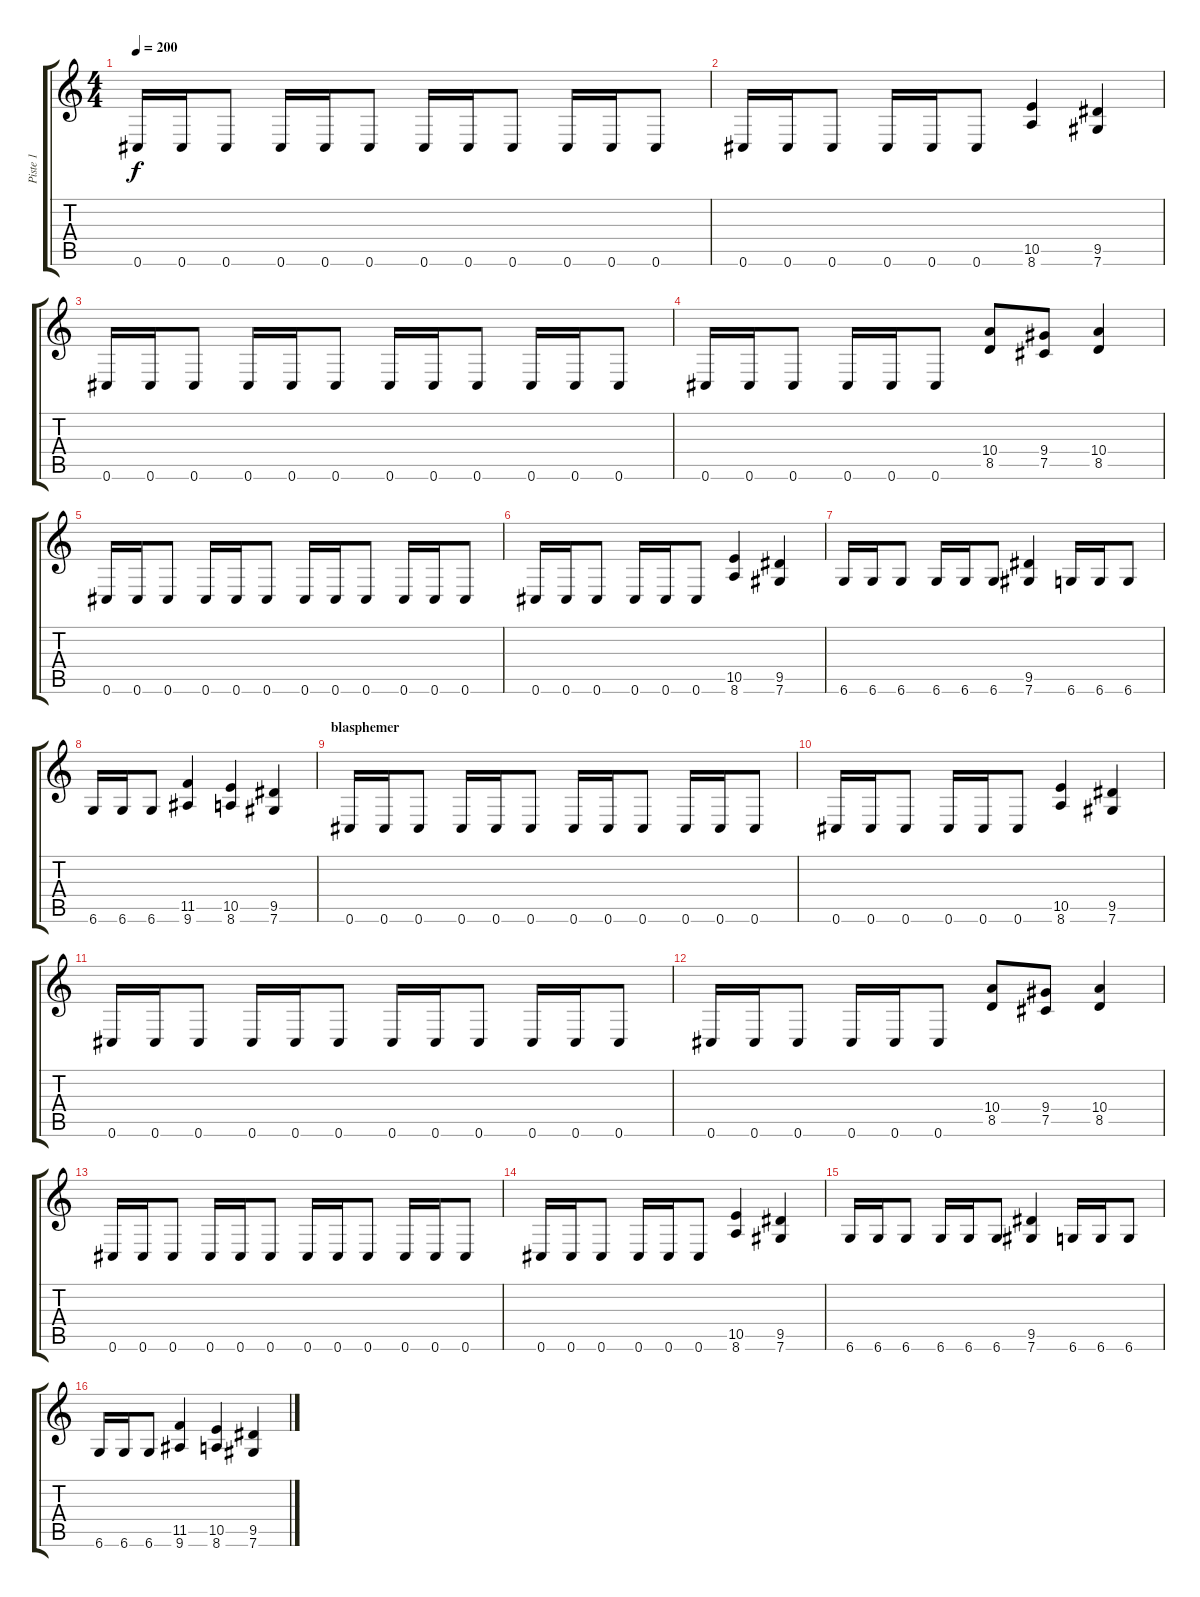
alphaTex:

\track ("Piste 1" "Piste 1") {instrument distortionguitar}
\staff {score tabs}
\tuning (Db4 Ab3 E3 B2 Gb2 Db2) {hide}
\ts (4 4)
\tempo 200
\clef g2
\ks c
0.6.16{dy f instrument distortionguitar} 0.6.16 0.6.8 0.6.16 0.6.16 0.6.8 0.6.16 0.6.16 0.6.8 0.6.16 0.6.16 0.6.8 |
0.6.16 0.6.16 0.6.8 0.6.16 0.6.16 0.6.8 (10.5 8.6).4 (9.5 7.6).4 |
0.6.16 0.6.16 0.6.8 0.6.16 0.6.16 0.6.8 0.6.16 0.6.16 0.6.8 0.6.16 0.6.16 0.6.8 |
0.6.16 0.6.16 0.6.8 0.6.16 0.6.16 0.6.8 (10.4 8.5).8 (9.4 7.5).8 (10.4 8.5).4 |
0.6.16 0.6.16 0.6.8 0.6.16 0.6.16 0.6.8 0.6.16 0.6.16 0.6.8 0.6.16 0.6.16 0.6.8 |
0.6.16 0.6.16 0.6.8 0.6.16 0.6.16 0.6.8 (10.5 8.6).4 (9.5 7.6).4 |
6.6.16 6.6.16 6.6.8 6.6.16 6.6.16 6.6.8 (9.5 7.6).4 6.6.16 6.6.16 6.6.8 |
6.6.16 6.6.16 6.6.8 (11.5 9.6).4 (10.5 8.6).4 (9.5 7.6).4 |
\section ("" "blasphemer")
0.6.16 0.6.16 0.6.8 0.6.16 0.6.16 0.6.8 0.6.16 0.6.16 0.6.8 0.6.16 0.6.16 0.6.8 |
0.6.16 0.6.16 0.6.8 0.6.16 0.6.16 0.6.8 (10.5 8.6).4 (9.5 7.6).4 |
0.6.16 0.6.16 0.6.8 0.6.16 0.6.16 0.6.8 0.6.16 0.6.16 0.6.8 0.6.16 0.6.16 0.6.8 |
0.6.16 0.6.16 0.6.8 0.6.16 0.6.16 0.6.8 (10.4 8.5).8 (9.4 7.5).8 (10.4 8.5).4 |
0.6.16 0.6.16 0.6.8 0.6.16 0.6.16 0.6.8 0.6.16 0.6.16 0.6.8 0.6.16 0.6.16 0.6.8 |
0.6.16 0.6.16 0.6.8 0.6.16 0.6.16 0.6.8 (10.5 8.6).4 (9.5 7.6).4 |
6.6.16 6.6.16 6.6.8 6.6.16 6.6.16 6.6.8 (9.5 7.6).4 6.6.16 6.6.16 6.6.8 |
6.6.16 6.6.16 6.6.8 (11.5 9.6).4 (10.5 8.6).4 (9.5 7.6).4
